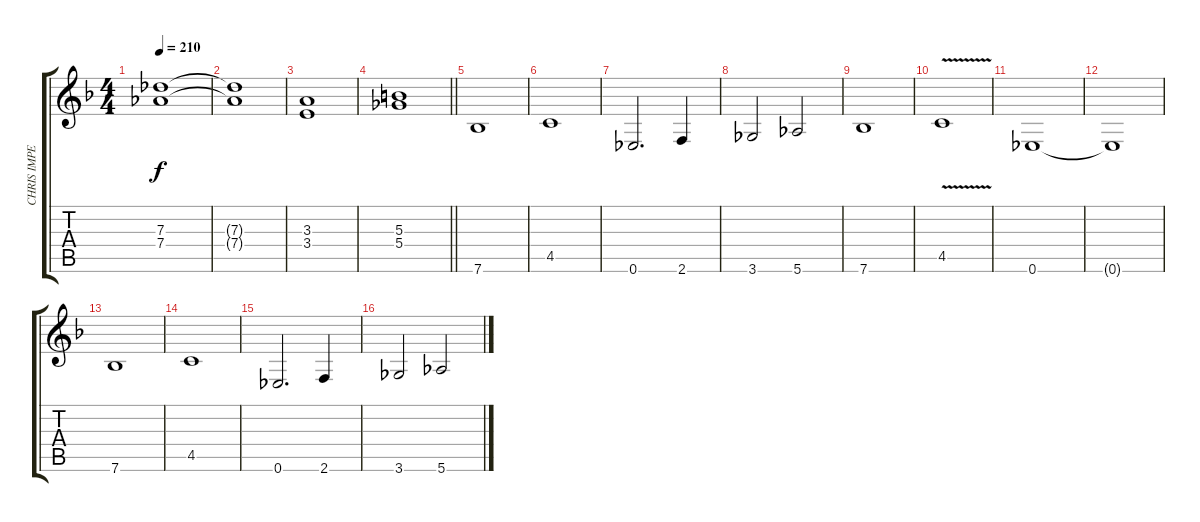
\track ("CHRIS IMPELLITTERI - LEAD GUITAR" "CHRIS IMPE") {instrument overdrivenguitar}
\staff {score tabs}
\tuning (Eb4 Bb3 Gb3 Db3 Ab2 Eb2) {hide}
\ts (4 4)
\tempo 210
\clef g2
\ks f
(7.3 7.4).1{dy f} |
(7.3{t} 7.4{t}).1 |
(3.3 3.4).1 |
\barLineRight lightlight
(5.3 5.4).1 |
7.6.1 |
4.5.1 |
0.6.2{d} 2.6.4 |
3.6.2 5.6.2 |
7.6.1 |
4.5{v}.1 |
0.6.1 |
0.6{t}.1 |
7.6.1 |
4.5.1 |
0.6.2{d} 2.6.4 |
3.6.2 5.6.2
